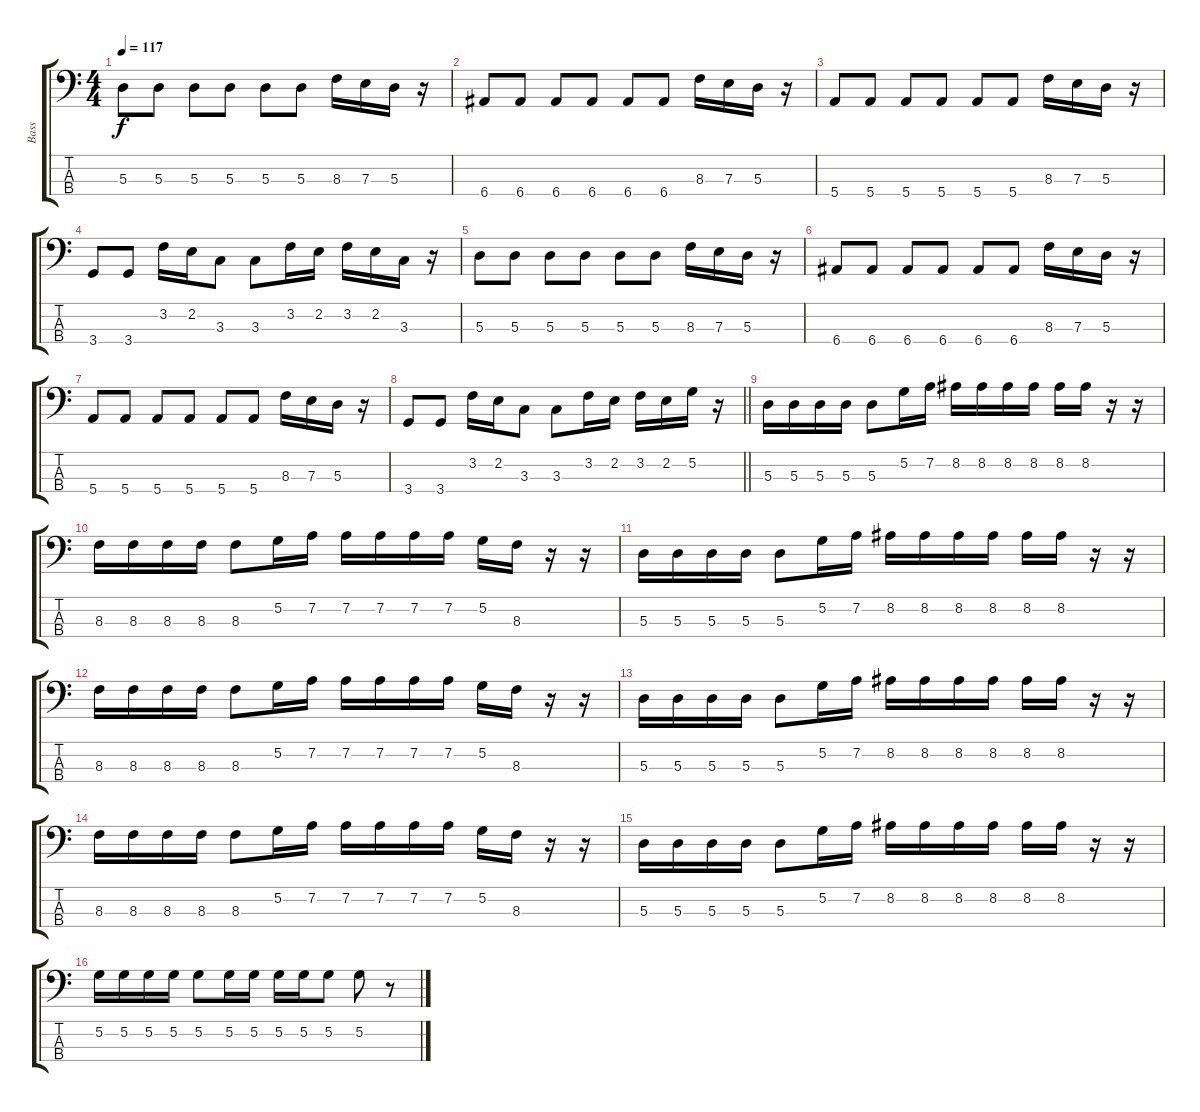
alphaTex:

\track ("Bass" "Bass") {instrument electricbassfinger}
\staff {score tabs}
\tuning (G2 D2 A1 E1) {hide}
\ts (4 4)
\tempo 117
\clef f4
\ks c
5.3.8{dy f} 5.3.8 5.3.8 5.3.8 5.3.8 5.3.8 8.3.16 7.3.16 5.3.16 r.16 |
6.4.8 6.4.8 6.4.8 6.4.8 6.4.8 6.4.8 8.3.16 7.3.16 5.3.16 r.16 |
5.4.8 5.4.8 5.4.8 5.4.8 5.4.8 5.4.8 8.3.16 7.3.16 5.3.16 r.16 |
3.4.8 3.4.8 3.2.16 2.2.16 3.3.8 3.3.8 3.2.16 2.2.16 3.2.16 2.2.16 3.3.16 r.16 |
5.3.8 5.3.8 5.3.8 5.3.8 5.3.8 5.3.8 8.3.16 7.3.16 5.3.16 r.16 |
6.4.8 6.4.8 6.4.8 6.4.8 6.4.8 6.4.8 8.3.16 7.3.16 5.3.16 r.16 |
5.4.8 5.4.8 5.4.8 5.4.8 5.4.8 5.4.8 8.3.16 7.3.16 5.3.16 r.16 |
\barLineRight lightlight
3.4.8 3.4.8 3.2.16 2.2.16 3.3.8 3.3.8 3.2.16 2.2.16 3.2.16 2.2.16 5.2.16 r.16 |
5.3.16 5.3.16 5.3.16 5.3.16 5.3.8 5.2.16 7.2.16 8.2.16 8.2.16 8.2.16 8.2.16 8.2.16 8.2.16 r.16 r.16 |
8.3.16 8.3.16 8.3.16 8.3.16 8.3.8 5.2.16 7.2.16 7.2.16 7.2.16 7.2.16 7.2.16 5.2.16 8.3.16 r.16 r.16 |
5.3.16 5.3.16 5.3.16 5.3.16 5.3.8 5.2.16 7.2.16 8.2.16 8.2.16 8.2.16 8.2.16 8.2.16 8.2.16 r.16 r.16 |
8.3.16 8.3.16 8.3.16 8.3.16 8.3.8 5.2.16 7.2.16 7.2.16 7.2.16 7.2.16 7.2.16 5.2.16 8.3.16 r.16 r.16 |
5.3.16 5.3.16 5.3.16 5.3.16 5.3.8 5.2.16 7.2.16 8.2.16 8.2.16 8.2.16 8.2.16 8.2.16 8.2.16 r.16 r.16 |
8.3.16 8.3.16 8.3.16 8.3.16 8.3.8 5.2.16 7.2.16 7.2.16 7.2.16 7.2.16 7.2.16 5.2.16 8.3.16 r.16 r.16 |
5.3.16 5.3.16 5.3.16 5.3.16 5.3.8 5.2.16 7.2.16 8.2.16 8.2.16 8.2.16 8.2.16 8.2.16 8.2.16 r.16 r.16 |
5.2.16 5.2.16 5.2.16 5.2.16 5.2.8 5.2.16 5.2.16 5.2.16 5.2.16 5.2.8 5.2.8 r.8
